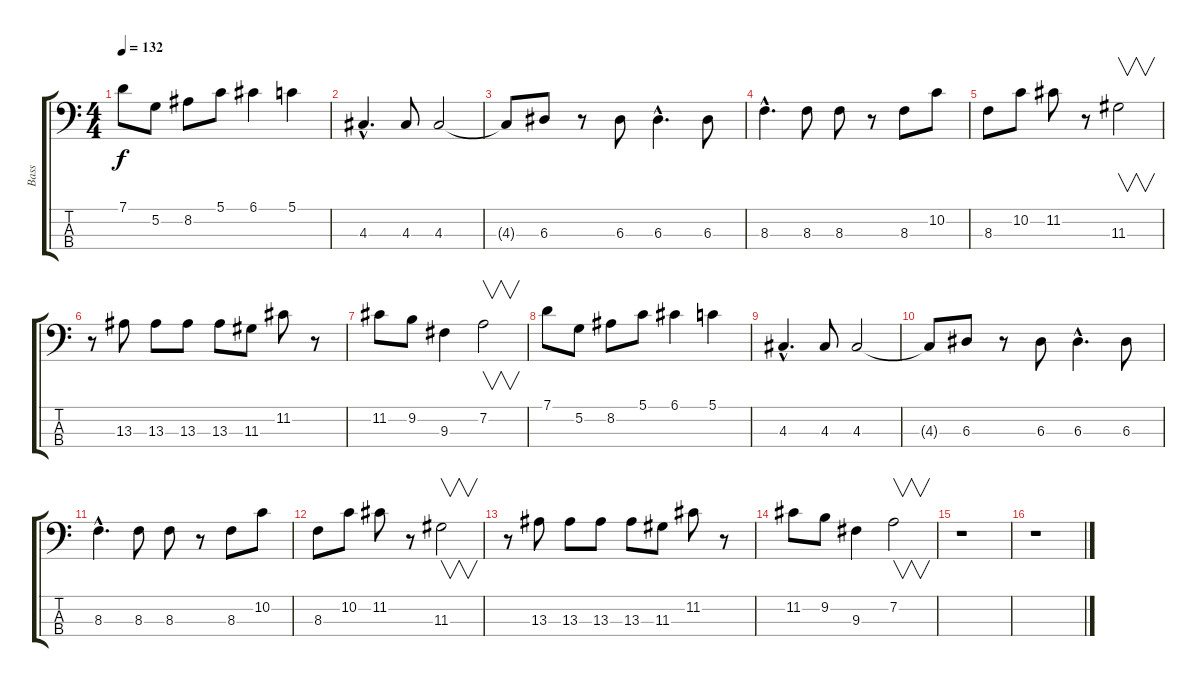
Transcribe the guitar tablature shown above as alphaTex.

\track ("Bass" "Bass") {instrument fretlessbass}
\staff {score tabs}
\tuning (G2 D2 A1 E1) {hide}
\ts (4 4)
\tempo 132
\clef f4
\ks c
7.1.8{dy f} 5.2.8 8.2.8 5.1.8 6.1.4 5.1.4 |
4.3{hac}.4{d} 4.3.8 4.3.2 |
4.3{t}.8 6.3.8 r.8 6.3.8 6.3{hac}.4{d} 6.3.8 |
8.3{hac}.4{d} 8.3.8 8.3.8 r.8 8.3.8 10.2.8 |
8.3.8 10.2.8 11.2.8 r.8 11.3.2{v} |
r.8 13.3.8 13.3.8 13.3.8 13.3.8 11.3.8 11.2.8 r.8 |
11.2.8 9.2.8 9.3.4 7.2.2{v} |
7.1.8 5.2.8 8.2.8 5.1.8 6.1.4 5.1.4 |
4.3{hac}.4{d} 4.3.8 4.3.2 |
4.3{t}.8 6.3.8 r.8 6.3.8 6.3{hac}.4{d} 6.3.8 |
8.3{hac}.4{d} 8.3.8 8.3.8 r.8 8.3.8 10.2.8 |
8.3.8 10.2.8 11.2.8 r.8 11.3.2{v} |
r.8 13.3.8 13.3.8 13.3.8 13.3.8 11.3.8 11.2.8 r.8 |
11.2.8 9.2.8 9.3.4 7.2.2{v} |
r.1 |
r.1
